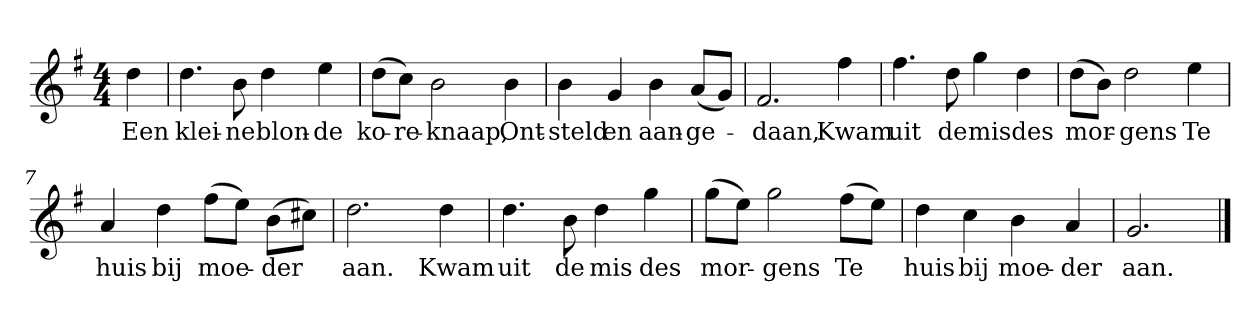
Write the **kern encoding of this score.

**kern	**text
*part1	*part1
*staff1	*staff1
*clefG2	*
*k[f#]	*
*G:	*
*M4/4	*
*MM120	*
=	=
4dd	Een
=1	=1
4.dd	klei-
8b	-ne
4dd	blon-
4ee	-de
=2	=2
(8dd\L	ko-
8cc\J)	-re-
2b	-knaap,
4b	Ont-
=3	=3
4b	-steld
4g	en
4b	aan-
(8a/L	-ge-
8g/J)	.
=4	=4
2.f#	-daan,
4ff#	Kwam
=5	=5
4.ff#	uit
8dd	de
4gg	mis
4dd	des
=6	=6
(8dd\L	mor-
8b\J)	.
2dd	-gens
4ee	Te
=7	=7
4a	huis
4dd	bij
(8ff#\L	moe-
8ee\J)	.
(8b\L	-der
8cc#X\J)	.
=8	=8
2.dd	aan.
4dd	Kwam
=9	=9
4.dd	uit
8b	de
4dd	mis
4gg	des
=10	=10
(8gg\L	mor-
8ee\J)	.
2gg	-gens
(8ff#\L	Te
8ee\J)	.
=11	=11
4dd	huis
4cc	bij
4b	moe-
4a	-der
=12	=12
2.g	aan.
==	==
*-	*-
